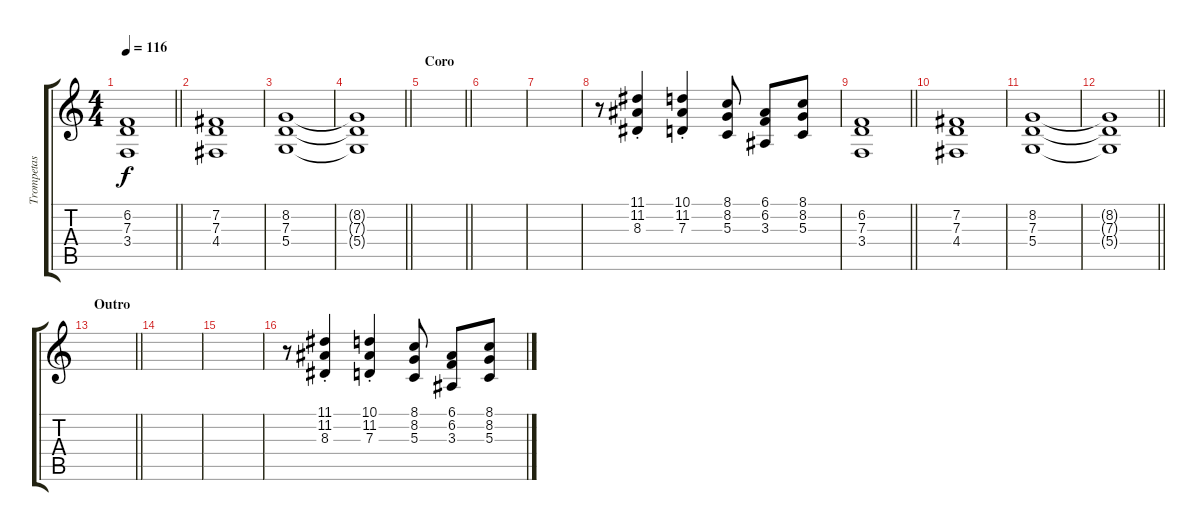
\track ("Trompetas" "Trompetas") {instrument trumpet}
\staff {score tabs}
\tuning (E4 B3 G3 D3 A2 E2) {hide}
\ts (4 4)
\tempo 116
\clef g2
\barLineRight lightlight
\ks c
(6.2 7.3 3.4).1{dy f} |
(7.2 7.3 4.4).1 |
(8.2 7.3 5.4).1 |
\barLineRight lightlight
(8.2{t} 7.3{t} 5.4{t}).1 |
\section ("" "Coro")
\barLineRight lightlight
|
|
|
r.8 (11.1{st} 11.2 8.3).4 (10.1{st} 11.2 7.3).4 (8.1 8.2 5.3).8 (6.1 6.2 3.3).8 (8.1 8.2 5.3).8 |
\barLineRight lightlight
(6.2 7.3 3.4).1 |
(7.2 7.3 4.4).1 |
(8.2 7.3 5.4).1 |
\barLineRight lightlight
(8.2{t} 7.3{t} 5.4{t}).1 |
\section ("" "Outro")
\barLineRight lightlight
|
|
|
r.8 (11.1{st} 11.2 8.3).4 (10.1{st} 11.2 7.3).4 (8.1 8.2 5.3).8 (6.1 6.2 3.3).8 (8.1 8.2 5.3).8
